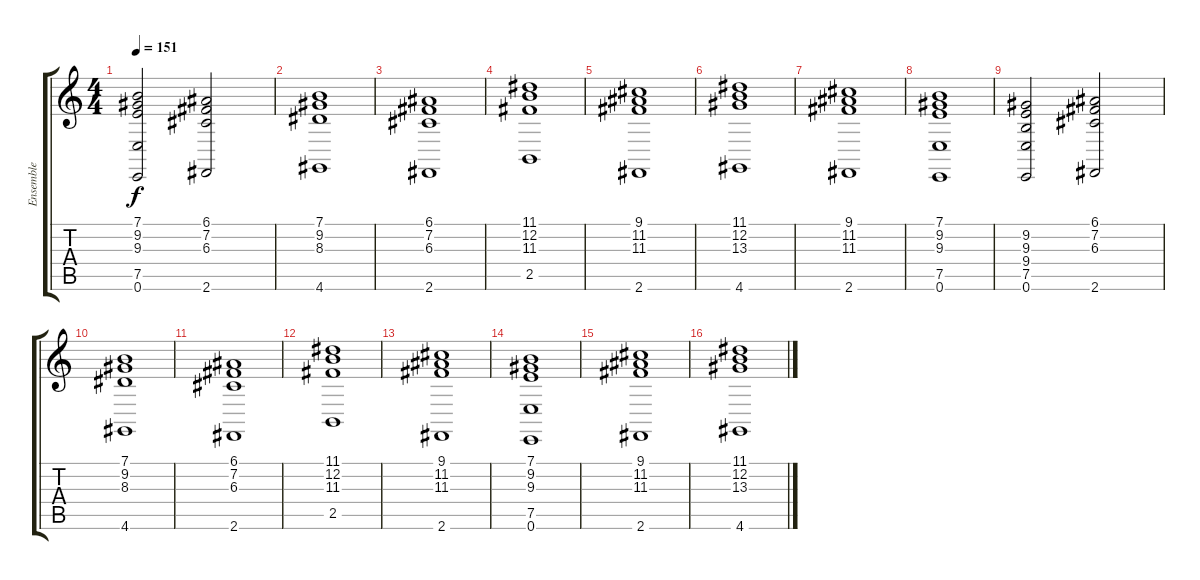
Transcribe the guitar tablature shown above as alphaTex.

\track ("Ensemble" "Ensemble") {instrument stringensemble1}
\staff {score tabs}
\tuning (E4 B3 G3 D3 A2 E2) {hide}
\ts (4 4)
\tempo 151
\clef g2
\ks c
(7.1 9.2 9.3 7.5 0.6).2{dy f} (6.1 7.2 6.3 2.6).2 |
\section ("" "")
(7.1 9.2 8.3 4.6).1 |
(6.1 7.2 6.3 2.6).1 |
(11.1 12.2 11.3 2.5).1 |
(9.1 11.2 11.3 2.6).1 |
(11.1 12.2 13.3 4.6).1 |
(9.1 11.2 11.3 2.6).1 |
(7.1 9.2 9.3 7.5 0.6).1 |
(9.2 9.3 9.4 7.5 0.6).2 (6.1 7.2 6.3 2.6).2 |
\section ("" "")
(7.1 9.2 8.3 4.6).1 |
(6.1 7.2 6.3 2.6).1 |
(11.1 12.2 11.3 2.5).1 |
(9.1 11.2 11.3 2.6).1 |
(7.1 9.2 9.3 7.5 0.6).1 |
(9.1 11.2 11.3 2.6).1 |
(11.1 12.2 13.3 4.6).1
